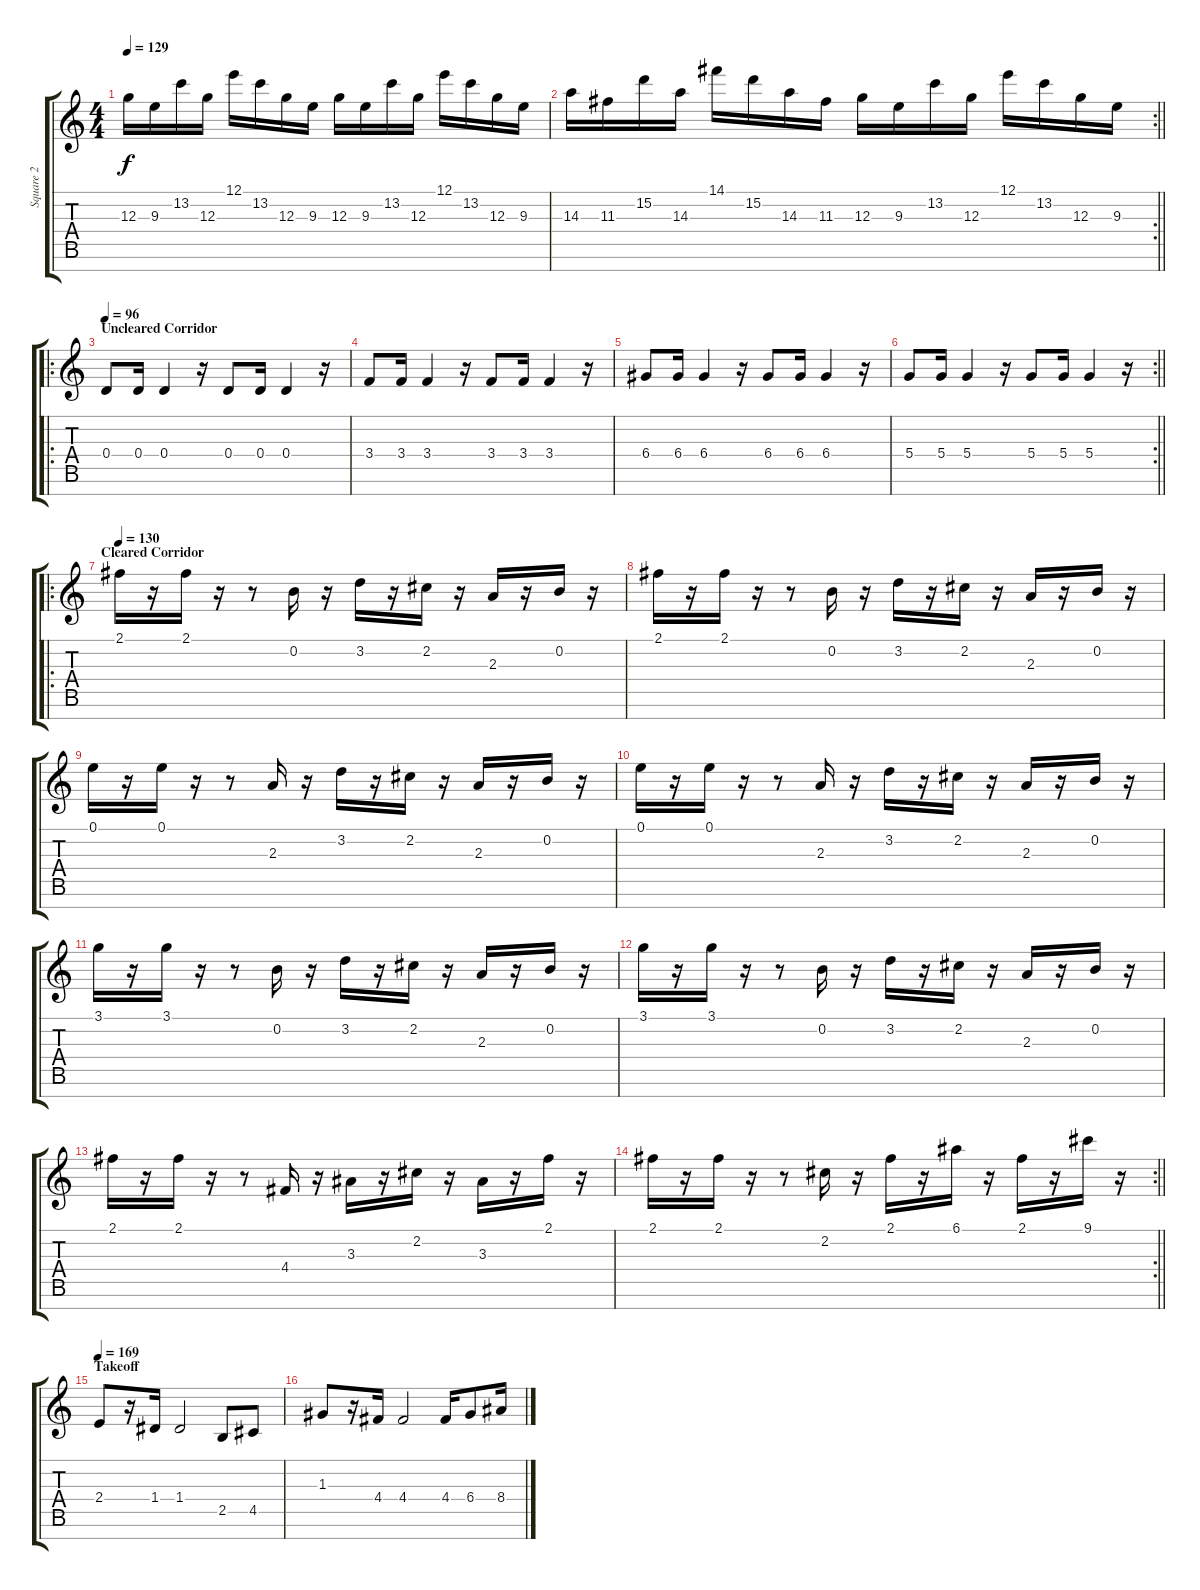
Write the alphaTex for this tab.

\track ("Square 2" "Square 2") {instrument overdrivenguitar}
\staff {score tabs}
\tuning (E4 B3 G3 D3 A2 E2 B1) {hide}
\ts (4 4)
\tempo 129
\clef g2
\ks c
12.3.16{dy f} 9.3.16 13.2.16 12.3.16 12.1.16 13.2.16 12.3.16 9.3.16 12.3.16 9.3.16 13.2.16 12.3.16 12.1.16 13.2.16 12.3.16 9.3.16 |
\rc 2
\barLineRight lightlight
14.3.16 11.3.16 15.2.16 14.3.16 14.1.16 15.2.16 14.3.16 11.3.16 12.3.16 9.3.16 13.2.16 12.3.16 12.1.16 13.2.16 12.3.16 9.3.16 |
\ro
\section ("" "Uncleared Corridor")
\tempo 96
0.4.8{volume 9 instrument overdrivenguitar} 0.4.16 0.4.4 r.16 0.4.8 0.4.16 0.4.4 r.16 |
3.4.8 3.4.16 3.4.4 r.16 3.4.8 3.4.16 3.4.4 r.16 |
6.4.8 6.4.16 6.4.4 r.16 6.4.8 6.4.16 6.4.4 r.16 |
\rc 2
\barLineRight lightlight
5.4.8 5.4.16 5.4.4 r.16 5.4.8 5.4.16 5.4.4 r.16 |
\ro
\section ("" "Cleared Corridor")
\tempo 130
2.1.16{volume 9 instrument overdrivenguitar} r.16 2.1.16 r.16 r.8 0.2.16 r.16 3.2.16 r.16 2.2.16 r.16 2.3.16 r.16 0.2.16 r.16 |
2.1.16 r.16 2.1.16 r.16 r.8 0.2.16 r.16 3.2.16 r.16 2.2.16 r.16 2.3.16 r.16 0.2.16 r.16 |
0.1.16 r.16 0.1.16 r.16 r.8 2.3.16 r.16 3.2.16 r.16 2.2.16 r.16 2.3.16 r.16 0.2.16 r.16 |
0.1.16 r.16 0.1.16 r.16 r.8 2.3.16 r.16 3.2.16 r.16 2.2.16 r.16 2.3.16 r.16 0.2.16 r.16 |
3.1.16 r.16 3.1.16 r.16 r.8 0.2.16 r.16 3.2.16 r.16 2.2.16 r.16 2.3.16 r.16 0.2.16 r.16 |
3.1.16 r.16 3.1.16 r.16 r.8 0.2.16 r.16 3.2.16 r.16 2.2.16 r.16 2.3.16 r.16 0.2.16 r.16 |
2.1.16 r.16 2.1.16 r.16 r.8 4.4.16 r.16 3.3.16 r.16 2.2.16 r.16 3.3.16 r.16 2.1.16 r.16 |
\rc 2
\barLineRight lightlight
2.1.16 r.16 2.1.16 r.16 r.8 2.2.16 r.16 2.1.16 r.16 6.1.16 r.16 2.1.16 r.16 9.1.16 r.16 |
\section ("" "Takeoff")
\tempo 169
2.4.8{volume 9 instrument overdrivenguitar} r.16 1.4.16 1.4.2 2.5.8 4.5.8 |
1.3.8 r.16 4.4.16 4.4.2 4.4.16 6.4.8 8.4.16
